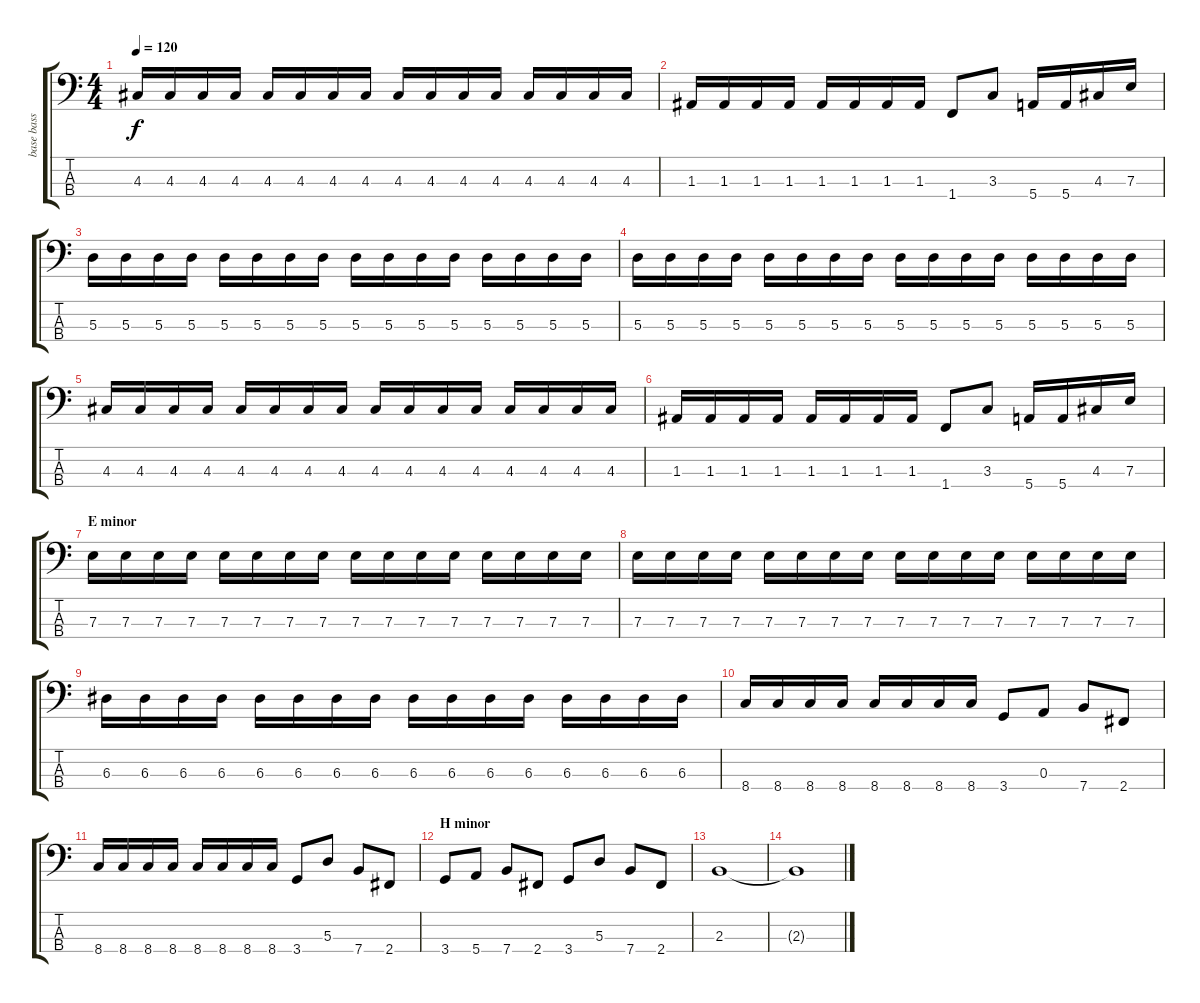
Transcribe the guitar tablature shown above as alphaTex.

\track ("base bass part - finger bass" "base bass ") {instrument electricbassfinger}
\staff {score tabs}
\tuning (G2 D2 A1 E1) {hide}
\ts (4 4)
\tempo 120
\clef f4
\ks c
4.3.16{dy f} 4.3.16 4.3.16 4.3.16 4.3.16 4.3.16 4.3.16 4.3.16 4.3.16 4.3.16 4.3.16 4.3.16 4.3.16 4.3.16 4.3.16 4.3.16 |
1.3.16 1.3.16 1.3.16 1.3.16 1.3.16 1.3.16 1.3.16 1.3.16 1.4.8 3.3.8 5.4.16 5.4.16 4.3.16 7.3.16 |
5.3.16 5.3.16 5.3.16 5.3.16 5.3.16 5.3.16 5.3.16 5.3.16 5.3.16 5.3.16 5.3.16 5.3.16 5.3.16 5.3.16 5.3.16 5.3.16 |
5.3.16 5.3.16 5.3.16 5.3.16 5.3.16 5.3.16 5.3.16 5.3.16 5.3.16 5.3.16 5.3.16 5.3.16 5.3.16 5.3.16 5.3.16 5.3.16 |
4.3.16 4.3.16 4.3.16 4.3.16 4.3.16 4.3.16 4.3.16 4.3.16 4.3.16 4.3.16 4.3.16 4.3.16 4.3.16 4.3.16 4.3.16 4.3.16 |
1.3.16 1.3.16 1.3.16 1.3.16 1.3.16 1.3.16 1.3.16 1.3.16 1.4.8 3.3.8 5.4.16 5.4.16 4.3.16 7.3.16 |
\section ("" "E minor")
7.3.16 7.3.16 7.3.16 7.3.16 7.3.16 7.3.16 7.3.16 7.3.16 7.3.16 7.3.16 7.3.16 7.3.16 7.3.16 7.3.16 7.3.16 7.3.16 |
7.3.16 7.3.16 7.3.16 7.3.16 7.3.16 7.3.16 7.3.16 7.3.16 7.3.16 7.3.16 7.3.16 7.3.16 7.3.16 7.3.16 7.3.16 7.3.16 |
6.3.16 6.3.16 6.3.16 6.3.16 6.3.16 6.3.16 6.3.16 6.3.16 6.3.16 6.3.16 6.3.16 6.3.16 6.3.16 6.3.16 6.3.16 6.3.16 |
8.4.16 8.4.16 8.4.16 8.4.16 8.4.16 8.4.16 8.4.16 8.4.16 3.4.8 0.3.8 7.4.8 2.4.8 |
8.4.16 8.4.16 8.4.16 8.4.16 8.4.16 8.4.16 8.4.16 8.4.16 3.4.8 5.3.8 7.4.8 2.4.8 |
\section ("" "H minor")
3.4.8 5.4.8 7.4.8 2.4.8 3.4.8 5.3.8 7.4.8 2.4.8 |
2.3.1 |
2.3{t}.1
